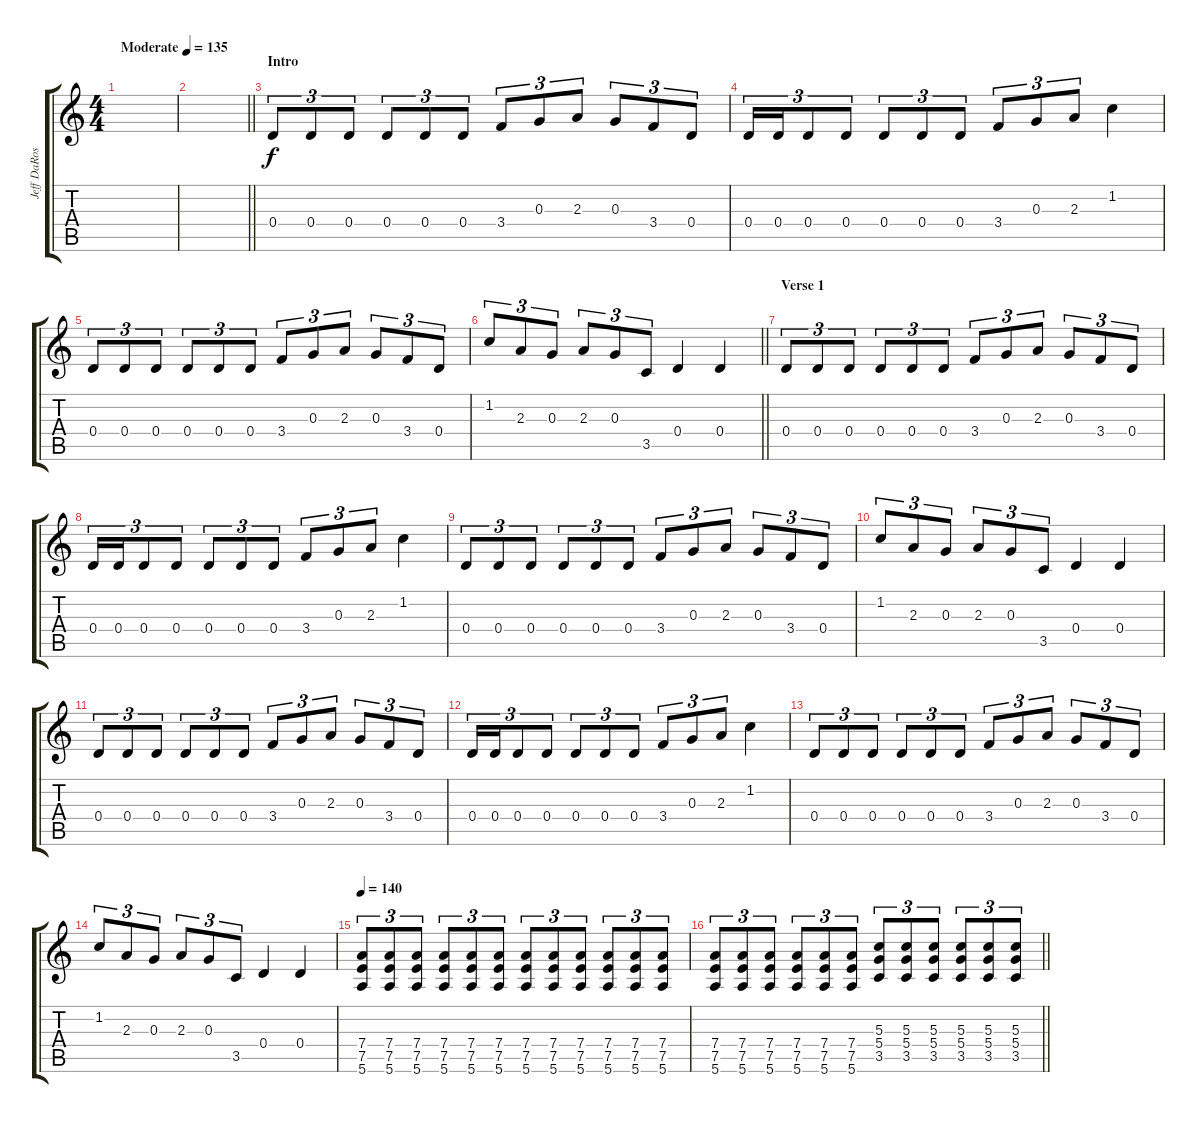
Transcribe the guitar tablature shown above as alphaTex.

\track ("Jeff DaRosa (Banjo)" "Jeff DaRos") {instrument banjo}
\staff {score tabs}
\tuning (E4 B3 G3 D3 A2 E2) {hide}
\displaytranspose 12
\ts (4 4)
\tempo (135 "Moderate")
\clef g2
\ks c
|
\barLineRight lightlight
|
\section ("" "Intro")
0.4.8{tu (3 2)} 0.4.8{tu (3 2)} 0.4.8{tu (3 2)} 0.4.8{tu (3 2)} 0.4.8{tu (3 2)} 0.4.8{tu (3 2)} 3.4.8{tu (3 2)} 0.3.8{tu (3 2)} 2.3.8{tu (3 2)} 0.3.8{tu (3 2)} 3.4.8{tu (3 2)} 0.4.8{tu (3 2)} |
0.4.16{tu (3 2)} 0.4.16{tu (3 2)} 0.4.8{tu (3 2)} 0.4.8{tu (3 2)} 0.4.8{tu (3 2)} 0.4.8{tu (3 2)} 0.4.8{tu (3 2)} 3.4.8{tu (3 2)} 0.3.8{tu (3 2)} 2.3.8{tu (3 2)} 1.2.4 |
0.4.8{tu (3 2)} 0.4.8{tu (3 2)} 0.4.8{tu (3 2)} 0.4.8{tu (3 2)} 0.4.8{tu (3 2)} 0.4.8{tu (3 2)} 3.4.8{tu (3 2)} 0.3.8{tu (3 2)} 2.3.8{tu (3 2)} 0.3.8{tu (3 2)} 3.4.8{tu (3 2)} 0.4.8{tu (3 2)} |
\barLineRight lightlight
1.2.8{tu (3 2)} 2.3.8{tu (3 2)} 0.3.8{tu (3 2)} 2.3.8{tu (3 2)} 0.3.8{tu (3 2)} 3.5.8{tu (3 2)} 0.4.4 0.4.4 |
\section ("" "Verse 1")
0.4.8{tu (3 2)} 0.4.8{tu (3 2)} 0.4.8{tu (3 2)} 0.4.8{tu (3 2)} 0.4.8{tu (3 2)} 0.4.8{tu (3 2)} 3.4.8{tu (3 2)} 0.3.8{tu (3 2)} 2.3.8{tu (3 2)} 0.3.8{tu (3 2)} 3.4.8{tu (3 2)} 0.4.8{tu (3 2)} |
0.4.16{tu (3 2)} 0.4.16{tu (3 2)} 0.4.8{tu (3 2)} 0.4.8{tu (3 2)} 0.4.8{tu (3 2)} 0.4.8{tu (3 2)} 0.4.8{tu (3 2)} 3.4.8{tu (3 2)} 0.3.8{tu (3 2)} 2.3.8{tu (3 2)} 1.2.4 |
0.4.8{tu (3 2)} 0.4.8{tu (3 2)} 0.4.8{tu (3 2)} 0.4.8{tu (3 2)} 0.4.8{tu (3 2)} 0.4.8{tu (3 2)} 3.4.8{tu (3 2)} 0.3.8{tu (3 2)} 2.3.8{tu (3 2)} 0.3.8{tu (3 2)} 3.4.8{tu (3 2)} 0.4.8{tu (3 2)} |
1.2.8{tu (3 2)} 2.3.8{tu (3 2)} 0.3.8{tu (3 2)} 2.3.8{tu (3 2)} 0.3.8{tu (3 2)} 3.5.8{tu (3 2)} 0.4.4 0.4.4 |
0.4.8{tu (3 2)} 0.4.8{tu (3 2)} 0.4.8{tu (3 2)} 0.4.8{tu (3 2)} 0.4.8{tu (3 2)} 0.4.8{tu (3 2)} 3.4.8{tu (3 2)} 0.3.8{tu (3 2)} 2.3.8{tu (3 2)} 0.3.8{tu (3 2)} 3.4.8{tu (3 2)} 0.4.8{tu (3 2)} |
0.4.16{tu (3 2)} 0.4.16{tu (3 2)} 0.4.8{tu (3 2)} 0.4.8{tu (3 2)} 0.4.8{tu (3 2)} 0.4.8{tu (3 2)} 0.4.8{tu (3 2)} 3.4.8{tu (3 2)} 0.3.8{tu (3 2)} 2.3.8{tu (3 2)} 1.2.4 |
0.4.8{tu (3 2)} 0.4.8{tu (3 2)} 0.4.8{tu (3 2)} 0.4.8{tu (3 2)} 0.4.8{tu (3 2)} 0.4.8{tu (3 2)} 3.4.8{tu (3 2)} 0.3.8{tu (3 2)} 2.3.8{tu (3 2)} 0.3.8{tu (3 2)} 3.4.8{tu (3 2)} 0.4.8{tu (3 2)} |
1.2.8{tu (3 2)} 2.3.8{tu (3 2)} 0.3.8{tu (3 2)} 2.3.8{tu (3 2)} 0.3.8{tu (3 2)} 3.5.8{tu (3 2)} 0.4.4 0.4.4 |
\tempo 140
(7.4 7.5 5.6).8{tu (3 2)} (7.4 7.5 5.6).8{tu (3 2)} (7.4 7.5 5.6).8{tu (3 2)} (7.4 7.5 5.6).8{tu (3 2)} (7.4 7.5 5.6).8{tu (3 2)} (7.4 7.5 5.6).8{tu (3 2)} (7.4 7.5 5.6).8{tu (3 2)} (7.4 7.5 5.6).8{tu (3 2)} (7.4 7.5 5.6).8{tu (3 2)} (7.4 7.5 5.6).8{tu (3 2)} (7.4 7.5 5.6).8{tu (3 2)} (7.4 7.5 5.6).8{tu (3 2)} |
\barLineRight lightlight
(7.4 7.5 5.6).8{tu (3 2)} (7.4 7.5 5.6).8{tu (3 2)} (7.4 7.5 5.6).8{tu (3 2)} (7.4 7.5 5.6).8{tu (3 2)} (7.4 7.5 5.6).8{tu (3 2)} (7.4 7.5 5.6).8{tu (3 2)} (5.3 5.4 3.5).8{tu (3 2)} (5.3 5.4 3.5).8{tu (3 2)} (5.3 5.4 3.5).8{tu (3 2)} (5.3 5.4 3.5).8{tu (3 2)} (5.3 5.4 3.5).8{tu (3 2)} (5.3 5.4 3.5).8{tu (3 2)}
